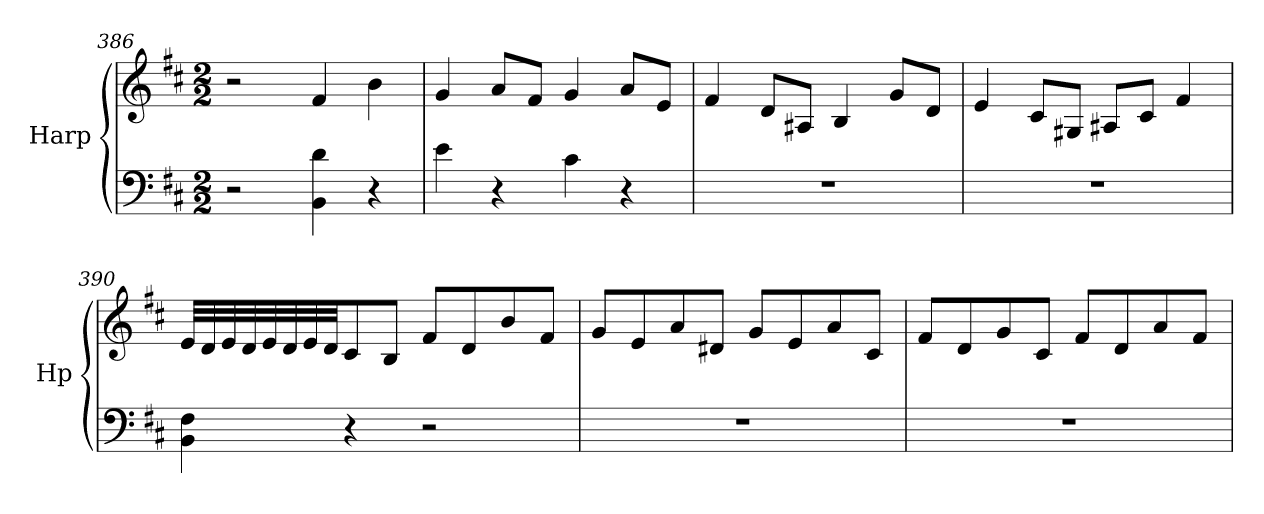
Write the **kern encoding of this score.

**kern	**kern
*part1	*part1
*staff2	*staff1
*I"Harp	*
*I'Hp	*
!!LO:PB:g=z
*clefF4	*clefG2
*k[f#c#]	*k[f#c#]
*M2/2	*M2/2
=386	=386
2r	2r
4BB\ 4d\	4f#/
4r	4b\
=387	=387
4e\	4g/
4r	8a/L
.	8f#/J
4c#\	4g/
4r	8a/L
.	8e/J
=388	=388
1r	4f#/
.	8d/L
.	8A#X/J
.	4B/
.	8g/L
.	8d/J
=389	=389
1r	4e/
.	8c#/L
.	8G#X/J
.	8A#X/L
.	8c#/J
.	4f#/
=390	=390
4BB\ 4F#\	32e/LLL
.	32d/
.	32e/
.	32d/
.	32e/
.	32d/
.	32e/
.	32d/JJ
4r	8c#/
.	8B/J
2r	8f#/L
.	8d/
.	8b/
.	8f#/J
!!LO:LB:g=z
=391	=391
1r	8g/L
.	8e/
.	8a/
.	8d#X/J
.	8g/L
.	8e/
.	8a/
.	8c#/J
=392	=392
1r	8f#/L
.	8d/
.	8g/
.	8c#/J
.	8f#/L
.	8d/
.	8a/
.	8f#/J
=	=
*-	*-
